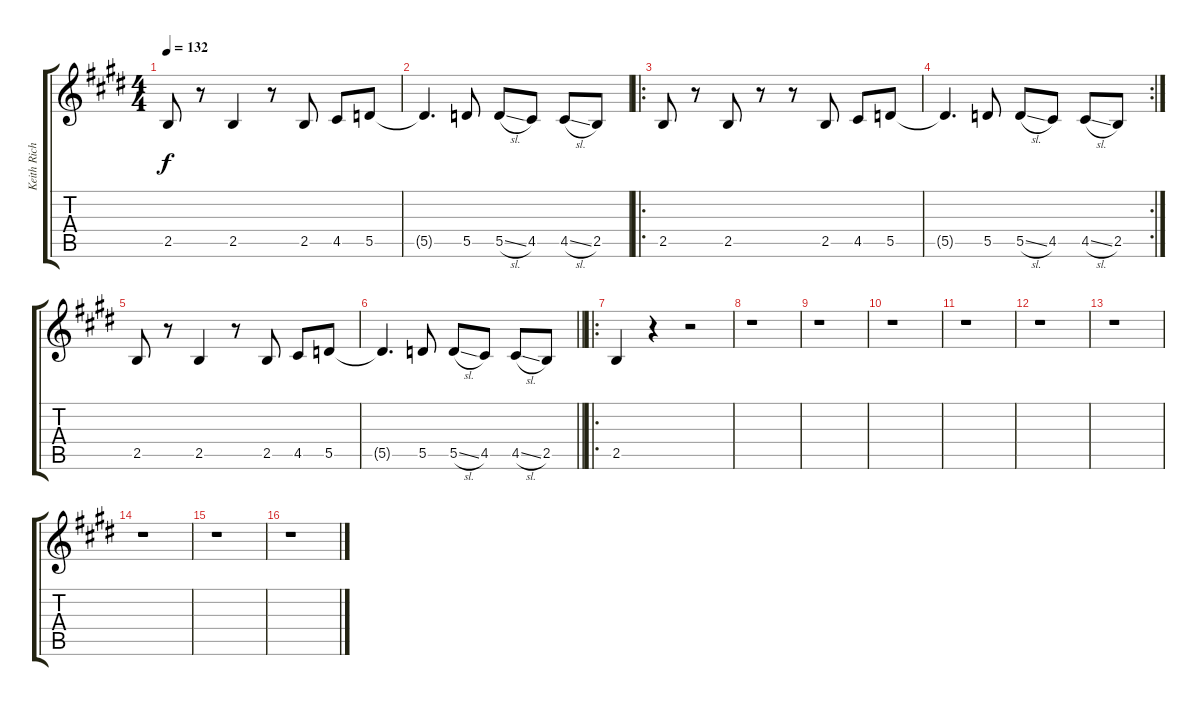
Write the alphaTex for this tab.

\track ("Keith Richards -Gtr. 1 (El. w/ fuzz)" "Keith Rich") {instrument distortionguitar}
\staff {score tabs}
\tuning (E4 B3 G3 D3 A2 E2) {hide}
\ts (4 4)
\tempo 132
\clef g2
\ks e
2.5.8{dy f instrument distortionguitar} r.8 2.5.4 r.8 2.5.8 4.5.8 5.5.8 |
\ks c#minor
5.5{t}.4{d} 5.5.8 5.5{sl}.8 4.5.8 4.5{sl}.8 2.5.8 |
\ro
2.5.8 r.8 2.5.8 r.8 r.8 2.5.8 4.5.8 5.5.8 |
\rc 2
\ks e
5.5{t}.4{d} 5.5.8 5.5{sl}.8 4.5.8 4.5{sl}.8 2.5.8 |
\ks c#minor
2.5.8 r.8 2.5.4 r.8 2.5.8 4.5.8 5.5.8 |
\barLineRight lightlight
5.5{t}.4{d} 5.5.8 5.5{sl}.8 4.5.8 4.5{sl}.8 2.5.8 |
\ro
\ks e
2.5.4 r.4 r.2 |
\ks c#minor
r.1 |
r.1 |
\ks e
r.1 |
\ks c#minor
r.1 |
r.1 |
\ks e
r.1 |
\ks c#minor
r.1 |
r.1 |
r.1
